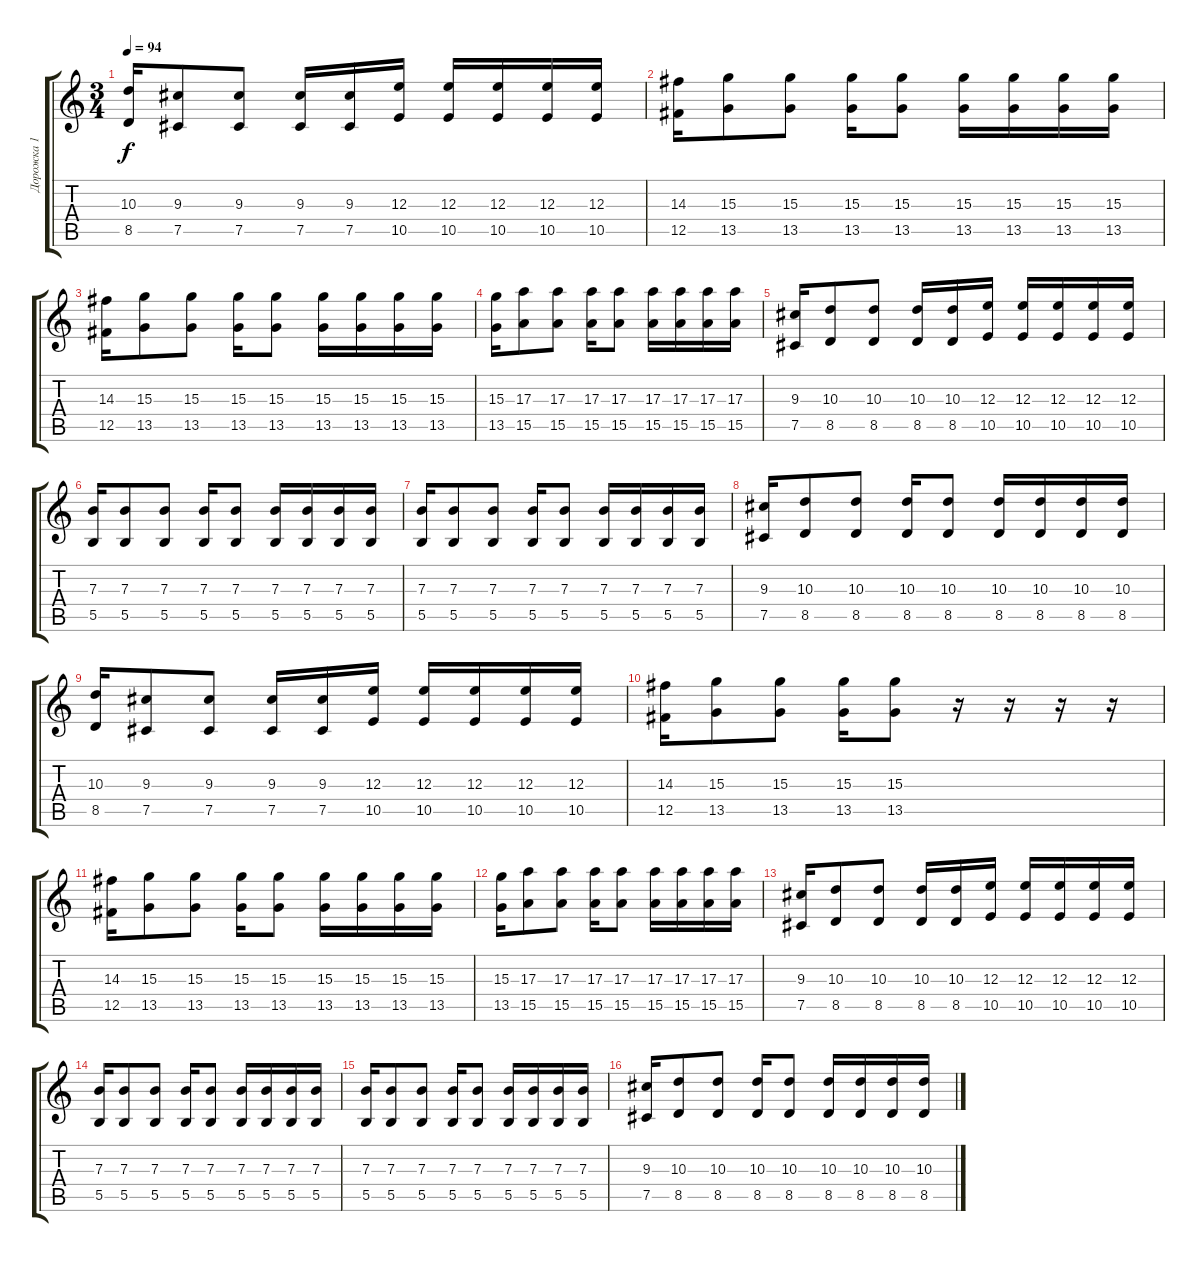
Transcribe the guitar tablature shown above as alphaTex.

\track ("Дорожка 1" "Дорожка 1") {instrument distortionguitar}
\staff {score tabs}
\tuning (Db4 Ab3 E3 B2 Gb2 B1) {hide}
\ts (3 4)
\tempo 94
\clef g2
\ks c
(10.3 8.5).16{dy f} (9.3 7.5).8 (9.3 7.5).8 (9.3 7.5).16 (9.3 7.5).16 (12.3 10.5).16 (12.3 10.5).16 (12.3 10.5).16 (12.3 10.5).16 (12.3 10.5).16 |
(14.3 12.5).16 (15.3 13.5).8 (15.3 13.5).8 (15.3 13.5).16 (15.3 13.5).8 (15.3 13.5).16 (15.3 13.5).16 (15.3 13.5).16 (15.3 13.5).16 |
(14.3 12.5).16 (15.3 13.5).8 (15.3 13.5).8 (15.3 13.5).16 (15.3 13.5).8 (15.3 13.5).16 (15.3 13.5).16 (15.3 13.5).16 (15.3 13.5).16 |
(15.3 13.5).16 (17.3 15.5).8 (17.3 15.5).8 (17.3 15.5).16 (17.3 15.5).8 (17.3 15.5).16 (17.3 15.5).16 (17.3 15.5).16 (17.3 15.5).16 |
(9.3 7.5).16 (10.3 8.5).8 (10.3 8.5).8 (10.3 8.5).16 (10.3 8.5).16 (12.3 10.5).16 (12.3 10.5).16 (12.3 10.5).16 (12.3 10.5).16 (12.3 10.5).16 |
(7.3 5.5).16 (7.3 5.5).8 (7.3 5.5).8 (7.3 5.5).16 (7.3 5.5).8 (7.3 5.5).16 (7.3 5.5).16 (7.3 5.5).16 (7.3 5.5).16 |
(7.3 5.5).16 (7.3 5.5).8 (7.3 5.5).8 (7.3 5.5).16 (7.3 5.5).8 (7.3 5.5).16 (7.3 5.5).16 (7.3 5.5).16 (7.3 5.5).16 |
(9.3 7.5).16 (10.3 8.5).8 (10.3 8.5).8 (10.3 8.5).16 (10.3 8.5).8 (10.3 8.5).16 (10.3 8.5).16 (10.3 8.5).16 (10.3 8.5).16 |
(10.3 8.5).16 (9.3 7.5).8 (9.3 7.5).8 (9.3 7.5).16 (9.3 7.5).16 (12.3 10.5).16 (12.3 10.5).16 (12.3 10.5).16 (12.3 10.5).16 (12.3 10.5).16 |
(14.3 12.5).16 (15.3 13.5).8 (15.3 13.5).8 (15.3 13.5).16 (15.3 13.5).8 r.16 r.16 r.16 r.16 |
(14.3 12.5).16 (15.3 13.5).8 (15.3 13.5).8 (15.3 13.5).16 (15.3 13.5).8 (15.3 13.5).16 (15.3 13.5).16 (15.3 13.5).16 (15.3 13.5).16 |
(15.3 13.5).16 (17.3 15.5).8 (17.3 15.5).8 (17.3 15.5).16 (17.3 15.5).8 (17.3 15.5).16 (17.3 15.5).16 (17.3 15.5).16 (17.3 15.5).16 |
(9.3 7.5).16 (10.3 8.5).8 (10.3 8.5).8 (10.3 8.5).16 (10.3 8.5).16 (12.3 10.5).16 (12.3 10.5).16 (12.3 10.5).16 (12.3 10.5).16 (12.3 10.5).16 |
(7.3 5.5).16 (7.3 5.5).8 (7.3 5.5).8 (7.3 5.5).16 (7.3 5.5).8 (7.3 5.5).16 (7.3 5.5).16 (7.3 5.5).16 (7.3 5.5).16 |
(7.3 5.5).16 (7.3 5.5).8 (7.3 5.5).8 (7.3 5.5).16 (7.3 5.5).8 (7.3 5.5).16 (7.3 5.5).16 (7.3 5.5).16 (7.3 5.5).16 |
(9.3 7.5).16 (10.3 8.5).8 (10.3 8.5).8 (10.3 8.5).16 (10.3 8.5).8 (10.3 8.5).16 (10.3 8.5).16 (10.3 8.5).16 (10.3 8.5).16
